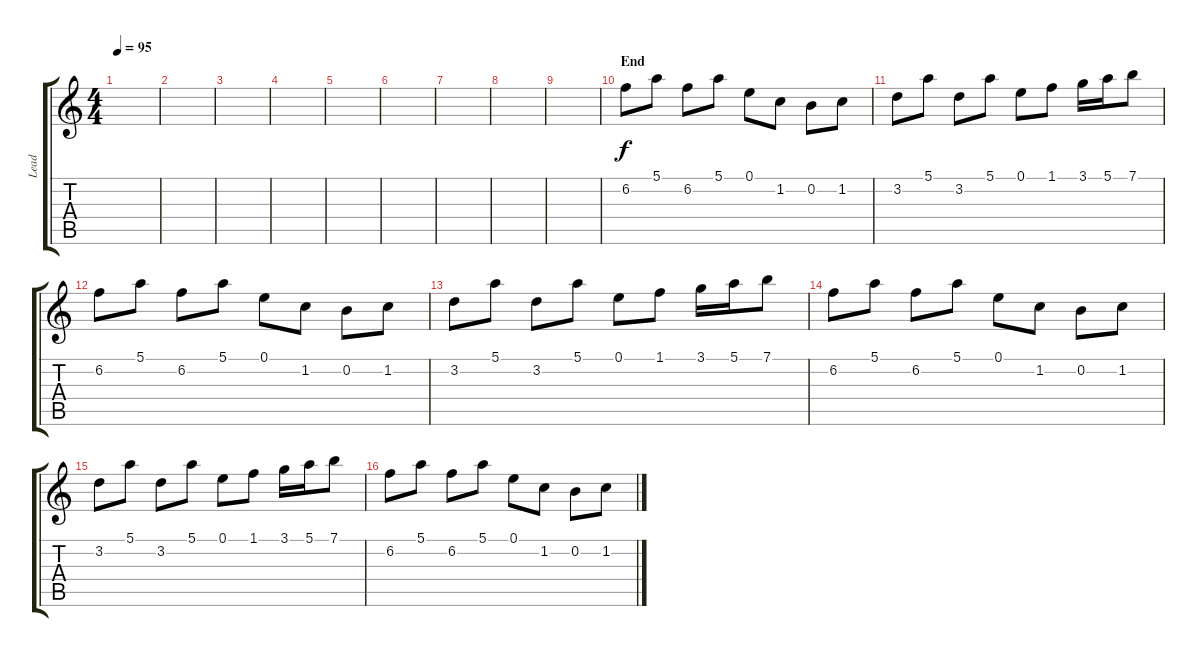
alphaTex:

\track ("Lead" "Lead") {instrument overdrivenguitar}
\staff {score tabs}
\tuning (E4 B3 G3 D3 A2 E2) {hide}
\ts (4 4)
\tempo 95
\clef g2
\ks c
|
|
|
|
|
|
|
|
|
\section ("" "End")
6.2.8 5.1.8 6.2.8 5.1.8 0.1.8 1.2.8 0.2.8 1.2.8 |
3.2.8 5.1.8 3.2.8 5.1.8 0.1.8 1.1.8 3.1.16 5.1.16 7.1.8 |
6.2.8 5.1.8 6.2.8 5.1.8 0.1.8 1.2.8 0.2.8 1.2.8 |
3.2.8 5.1.8 3.2.8 5.1.8 0.1.8 1.1.8 3.1.16 5.1.16 7.1.8 |
6.2.8 5.1.8 6.2.8 5.1.8 0.1.8 1.2.8 0.2.8 1.2.8 |
3.2.8 5.1.8 3.2.8 5.1.8 0.1.8 1.1.8 3.1.16 5.1.16 7.1.8 |
6.2.8 5.1.8 6.2.8 5.1.8 0.1.8 1.2.8 0.2.8 1.2.8
